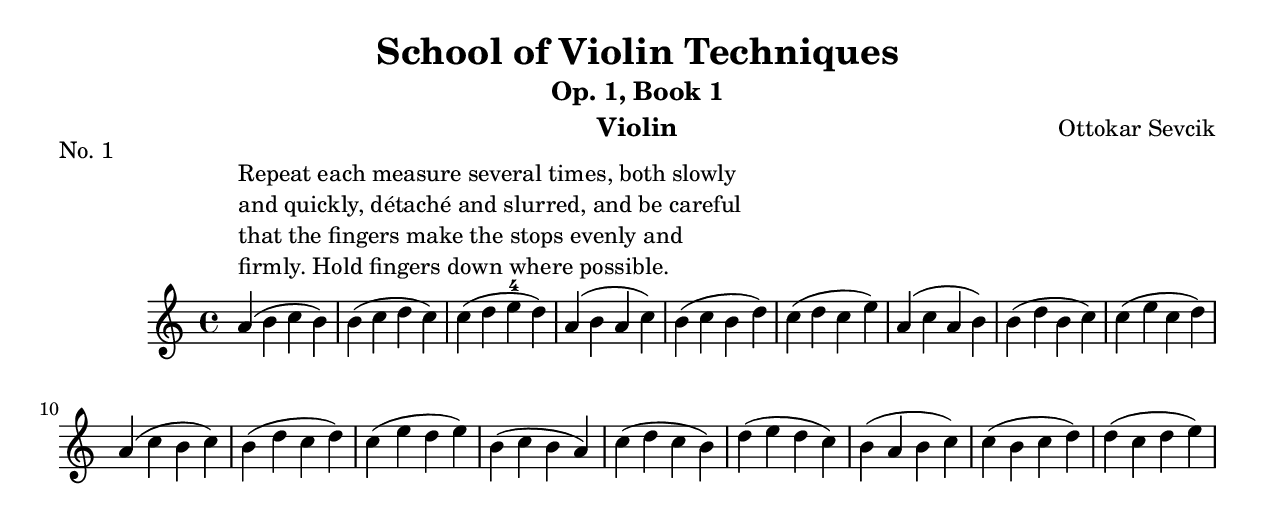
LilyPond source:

\version "2.18.2"
\language "english"
\version "2.18.2"
\language "english"

oneInstructions = \markup {
  \column {
    \override #'(line-width . 50)
    \wordwrap {
      Repeat each measure several times, both slowly and
      quickly, détaché and slurred, and be careful that the fingers make
      the stops evenly and firmly. Hold fingers down where possible.
    }
  }
}
tmpbreak = \break

one = \relative {
  \set Timing.defaultBarType = "||"
  a'4^\oneInstructions ( b c b) |
  b4 ( c d c ) |
  c4 ( d e-4 d) |
  a4 ( b a c ) |
  b4 ( c b d ) |
  c4 ( d c e ) |
  a,4 ( c a b ) |
  b4 ( d b c ) |
  c4 ( e c d ) | \tmpbreak
  
  a4 ( c b c ) |
  b4 ( d c d ) |
  c4 ( e d e ) |
  b4 ( c b a ) |
  c4 ( d c b ) |
  d4 ( e d c ) |
  b4 ( a b c ) |
  c4 ( b c d ) |
  d4 ( c d e ) | \tmpbreak
}


\header {
  title = "School of Violin Techniques"
  subtitle = "Op. 1, Book 1"
  instrument = "Violin"
  composer = "Ottokar Sevcik"
}

\score {
  \header {
    piece = "No. 1"
  }
   \new Staff {
     \one
   }
}
\paper {
  #(set-paper-size "letter")
}